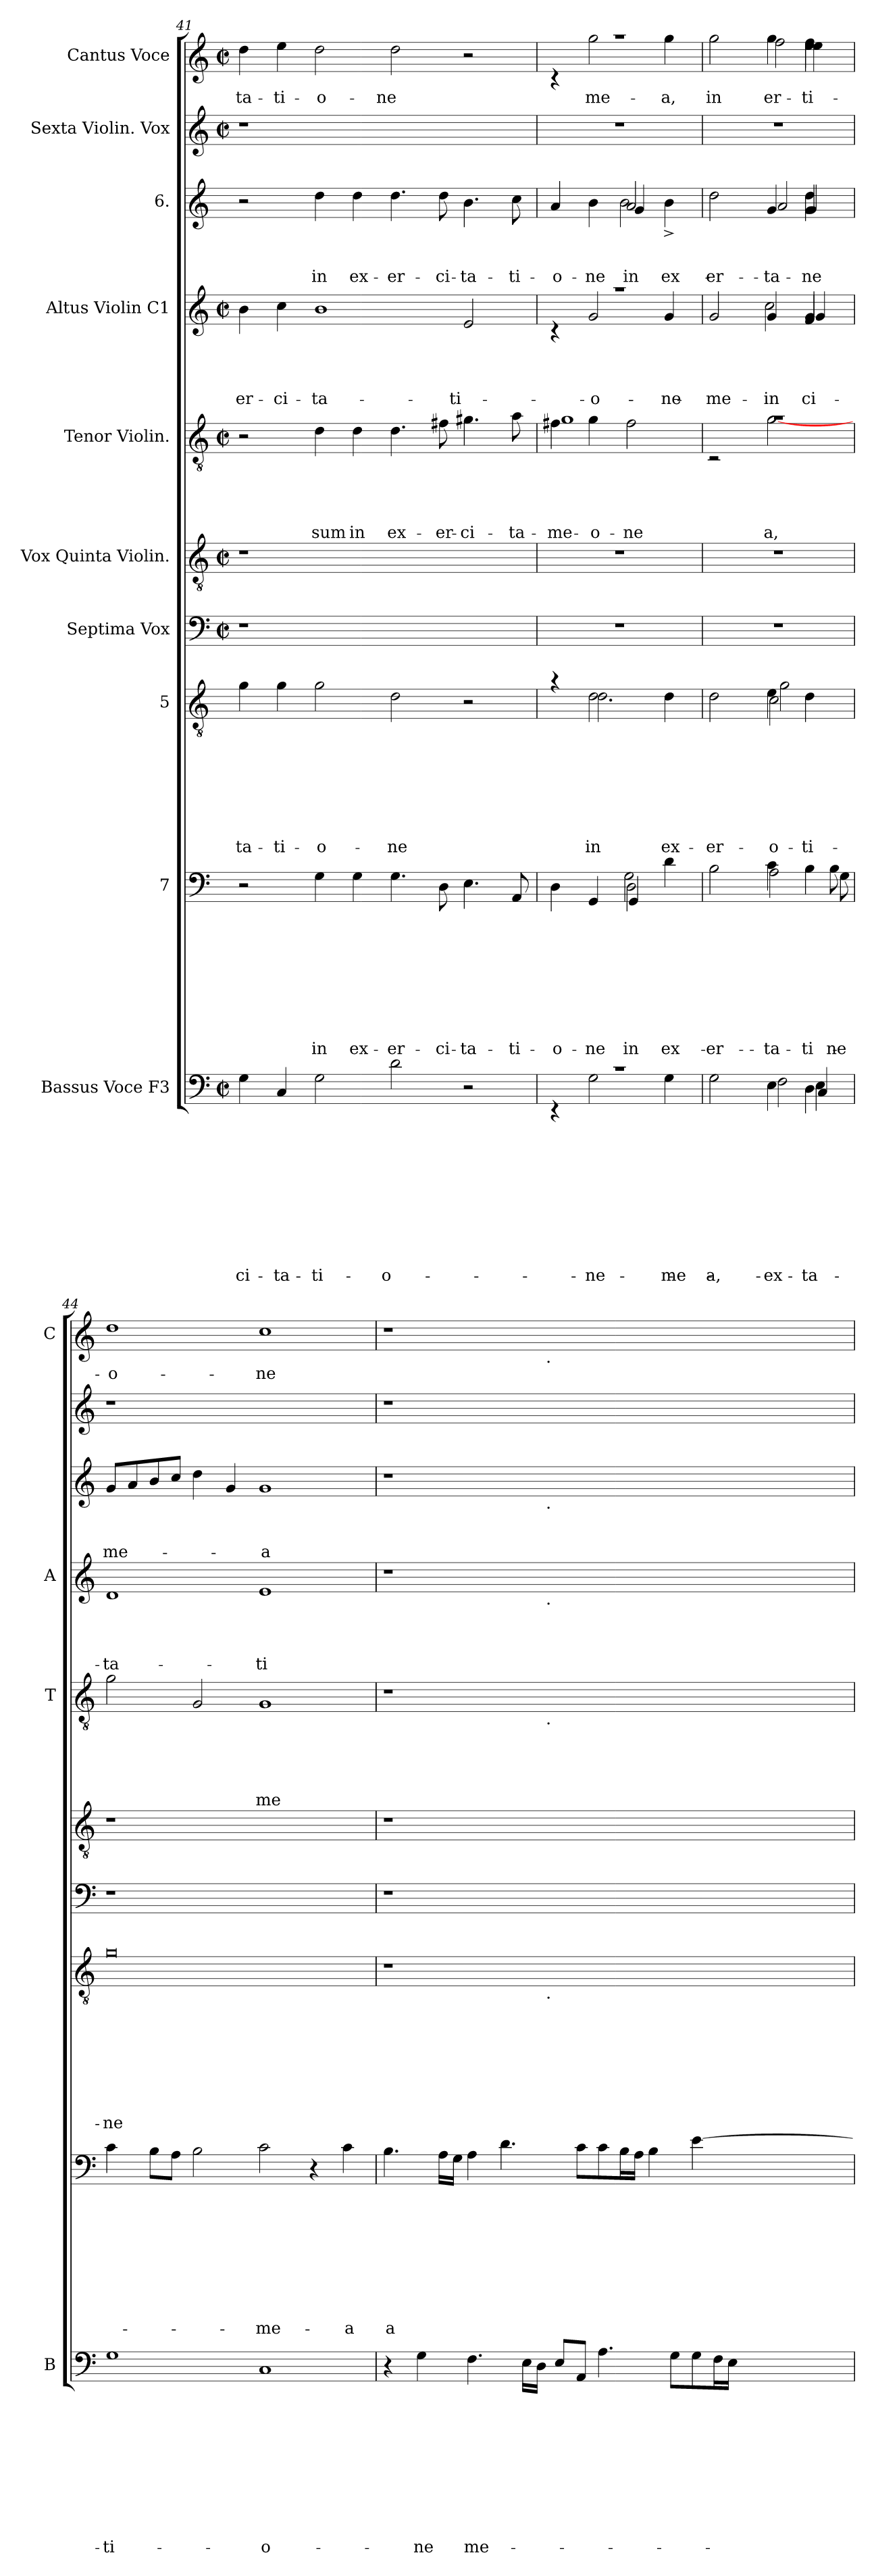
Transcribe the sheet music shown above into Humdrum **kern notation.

**kern	**text	**text	**text	**text	**text	**text	**text	**text	**text	**text	**kern	**text	**text	**text	**text	**text	**text	**text	**text	**text	**kern	**text	**text	**text	**text	**text	**text	**text	**text	**kern	**kern	**kern	**text	**text	**text	**text	**text	**kern	**text	**text	**text	**text	**kern	**text	**text	**text	**kern	**kern	**text
*part10	*part10	*part10	*part10	*part10	*part10	*part10	*part10	*part10	*part10	*part10	*part9	*part9	*part9	*part9	*part9	*part9	*part9	*part9	*part9	*part9	*part8	*part8	*part8	*part8	*part8	*part8	*part8	*part8	*part8	*part7	*part6	*part5	*part5	*part5	*part5	*part5	*part5	*part4	*part4	*part4	*part4	*part4	*part3	*part3	*part3	*part3	*part2	*part1	*part1
*staff10	*staff10	*staff10	*staff10	*staff10	*staff10	*staff10	*staff10	*staff10	*staff10	*staff10	*staff9	*staff9	*staff9	*staff9	*staff9	*staff9	*staff9	*staff9	*staff9	*staff9	*staff8	*staff8	*staff8	*staff8	*staff8	*staff8	*staff8	*staff8	*staff8	*staff7	*staff6	*staff5	*staff5	*staff5	*staff5	*staff5	*staff5	*staff4	*staff4	*staff4	*staff4	*staff4	*staff3	*staff3	*staff3	*staff3	*staff2	*staff1	*staff1
*I"Bassus Voce F3	*	*	*	*	*	*	*	*	*	*	*I"7	*	*	*	*	*	*	*	*	*	*I"5	*	*	*	*	*	*	*	*	*I"Septima Vox	*I"Vox Quinta Violin.	*I"Tenor Violin.	*	*	*	*	*	*I"Altus Violin C1	*	*	*	*	*I"6.	*	*	*	*I"Sexta Violin. Vox	*I"Cantus Voce	*
*I'B	*	*	*	*	*	*	*	*	*	*	*	*	*	*	*	*	*	*	*	*	*	*	*	*	*	*	*	*	*	*	*	*I'T	*	*	*	*	*	*I'A	*	*	*	*	*	*	*	*	*	*I'C	*
!!LO:LB:g=z
*clefF4	*	*	*	*	*	*	*	*	*	*	*clefF4	*	*	*	*	*	*	*	*	*	*clefGv2	*	*	*	*	*	*	*	*	*clefF4	*clefGv2	*clefGv2	*	*	*	*	*	*clefG2	*	*	*	*	*clefG2	*	*	*	*clefG2	*clefG2	*
*k[]	*	*	*	*	*	*	*	*	*	*	*k[]	*	*	*	*	*	*	*	*	*	*k[]	*	*	*	*	*	*	*	*	*k[]	*k[]	*k[]	*	*	*	*	*	*k[]	*	*	*	*	*k[]	*	*	*	*k[]	*k[]	*
*C:	*	*	*	*	*	*	*	*	*	*	*C:	*	*	*	*	*	*	*	*	*	*C:	*	*	*	*	*	*	*	*	*C:	*C:	*C:	*	*	*	*	*	*C:	*	*	*	*	*C:	*	*	*	*C:	*C:	*
*M2/2	*	*	*	*	*	*	*	*	*	*	*	*	*	*	*	*	*	*	*	*	*	*	*	*	*	*	*	*	*	*M2/2	*M2/2	*M2/2	*	*	*	*	*	*M2/2	*	*	*	*	*	*	*	*	*M2/2	*M2/2	*
*met(c|)	*	*	*	*	*	*	*	*	*	*	*	*	*	*	*	*	*	*	*	*	*	*	*	*	*	*	*	*	*	*met(c|)	*met(c|)	*met(c|)	*	*	*	*	*	*met(c|)	*	*	*	*	*	*	*	*	*met(c|)	*met(c|)	*
=41	=41	=41	=41	=41	=41	=41	=41	=41	=41	=41	=41	=41	=41	=41	=41	=41	=41	=41	=41	=41	=41	=41	=41	=41	=41	=41	=41	=41	=41	=41	=41	=41	=41	=41	=41	=41	=41	=41	=41	=41	=41	=41	=41	=41	=41	=41	=41	=41	=41
!	!	!	!	!	!	!	!	!	!	!LO:LY:b	!	!	!	!	!	!	!	!	!	!	!	!	!	!	!	!	!	!	!LO:LY:b	!	!	!	!	!	!	!	!	!	!	!	!	!LO:LY:b	!	!	!	!	!	!	!LO:LY:b
4G\	.	.	.	.	.	.	.	.	.	-ci-	2r	.	.	.	.	.	.	.	.	.	4g\	.	.	.	.	.	.	.	-ta-	1r	1r	2r	.	.	.	.	.	4b\	.	.	.	-er-	2r	.	.	.	1r	4dd\	-ta-
!	!	!	!	!	!	!	!	!	!	!LO:LY:b	!	!	!	!	!	!	!	!	!	!	!	!	!	!	!	!	!	!	!LO:LY:b	!	!	!	!	!	!	!	!	!	!	!	!	!LO:LY:b	!	!	!	!	!	!	!LO:LY:b
4C/	.	.	.	.	.	.	.	.	.	-ta-	.	.	.	.	.	.	.	.	.	.	4g\	.	.	.	.	.	.	.	-ti-	.	.	.	.	.	.	.	.	4cc\	.	.	.	-ci-	.	.	.	.	.	4ee\	-ti-
!	!	!	!	!	!	!	!	!	!	!LO:LY:b	!	!	!	!	!	!	!	!	!	!LO:LY:b	!	!	!	!	!	!	!	!	!LO:LY:b	!	!	!	!	!	!	!	!LO:LY:b	!	!	!	!	!LO:LY:b	!	!	!	!LO:LY:b	!	!	!LO:LY:b
2G\	.	.	.	.	.	.	.	.	.	-ti-	4G\	.	.	.	.	.	.	.	.	in	2g\	.	.	.	.	.	.	.	-o-	.	.	4d\	.	.	.	.	sum	1b	.	.	.	-ta-	4dd\	.	.	in	.	2dd\	-o-
!	!	!	!	!	!	!	!	!	!	!	!	!	!	!	!	!	!	!	!	!LO:LY:b	!	!	!	!	!	!	!	!	!	!	!	!	!	!	!	!	!LO:LY:b	!	!	!	!	!	!	!	!	!LO:LY:b	!	!	!
.	.	.	.	.	.	.	.	.	.	.	4G\	.	.	.	.	.	.	.	.	ex-	.	.	.	.	.	.	.	.	.	.	.	4d\	.	.	.	.	in	.	.	.	.	.	4dd\	.	.	ex-	.	.	.
!	!	!	!	!	!	!	!	!	!	!LO:LY:b	!	!	!	!	!	!	!	!	!	!LO:LY:b	!	!	!	!	!	!	!	!	!LO:LY:b	!	!	!	!	!	!	!	!LO:LY:b	!	!	!	!	!	!	!	!	!LO:LY:b	!	!	!LO:LY:b
2d\	.	.	.	.	.	.	.	.	.	-o-	4.G\	.	.	.	.	.	.	.	.	-er-	2d\	.	.	.	.	.	.	.	-ne	1ryy	1ryy	4.d\	.	.	.	.	ex-	.	.	.	.	.	4.dd\	.	.	-er-	1ryy	2dd\	-ne
!	!	!	!	!	!	!	!	!	!	!	!	!	!	!	!	!	!	!	!	!LO:LY:b	!	!	!	!	!	!	!	!	!	!	!	!	!	!	!	!	!LO:LY:b	!	!	!	!	!	!	!	!	!LO:LY:b	!	!	!
.	.	.	.	.	.	.	.	.	.	.	8D\	.	.	.	.	.	.	.	.	-ci-	.	.	.	.	.	.	.	.	.	.	.	8f#X\	.	.	.	.	-er-	.	.	.	.	.	8dd\	.	.	-ci-	.	.	.
!	!	!	!	!	!	!	!	!	!	!	!	!	!	!	!	!	!	!	!	!LO:LY:b	!	!	!	!	!	!	!	!	!	!	!	!	!	!	!	!	!LO:LY:b	!	!	!	!	!LO:LY:b	!	!	!	!LO:LY:b	!	!	!
2r	.	.	.	.	.	.	.	.	.	.	4.E\	.	.	.	.	.	.	.	.	-ta-	2r	.	.	.	.	.	.	.	.	.	.	4.g#X\	.	.	.	.	-ci-	2e/	.	.	.	-ti-	4.b\	.	.	-ta-	.	2r	.
!	!	!	!	!	!	!	!	!	!	!	!	!	!	!	!	!	!	!	!	!LO:LY:b	!	!	!	!	!	!	!	!	!	!	!	!	!	!	!	!	!LO:LY:b	!	!	!	!	!	!	!	!	!LO:LY:b	!	!	!
.	.	.	.	.	.	.	.	.	.	.	8AA/	.	.	.	.	.	.	.	.	-ti-	.	.	.	.	.	.	.	.	.	.	.	8a\	.	.	.	.	-ta-	.	.	.	.	.	8cc\	.	.	-ti-	.	.	.
=42	=42	=42	=42	=42	=42	=42	=42	=42	=42	=42	=42	=42	=42	=42	=42	=42	=42	=42	=42	=42	=42	=42	=42	=42	=42	=42	=42	=42	=42	=42	=42	=42	=42	=42	=42	=42	=42	=42	=42	=42	=42	=42	=42	=42	=42	=42	=42	=42	=42
*^	*	*	*	*	*	*	*	*	*	*	*	*	*	*	*	*	*	*	*	*	*	*	*	*	*	*	*	*	*	*	*	*	*	*	*	*	*	*	*	*	*	*	*	*	*	*	*	*	*
!	!	!	!	!	!	!	!	!	!	!	!	!	!	!	!	!	!	!	!	!	!LO:LY:b	!	!	!	!	!	!	!	!	!	!	!	!	!	!	!	!	!LO:LY:b	!	!	!	!	!	!	!	!	!	!	!	!
*	*	*	*	*	*	*	*	*	*	*	*	*^	*	*	*	*	*	*	*	*	*	*^	*	*	*	*	*	*	*	*	*	*	*^	*	*	*	*	*	*	*	*	*	*	*	*	*	*	*	*	*
*	*	*	*	*	*	*	*	*	*	*	*	*	*^	*	*	*	*	*	*	*	*	*	*	*^	*	*	*	*	*	*	*	*	*	*	*	*	*	*	*	*	*	*	*	*	*	*	*	*	*	*	*	*	*
!	!	!	!	!	!	!	!	!	!	!	!	!	!	!	!	!	!	!	!	!	!	!	!	!	!	!	!	!	!	!	!	!	!	!	!	!	!	!	!	!	!	!	!LO:LY:b:rj	!	!	!	!	!	!	!	!	!LO:LY:b	!	!	!
*	*	*	*	*	*	*	*	*	*	*	*	*	*	*	*	*	*	*	*	*	*	*	*	*	*	*	*	*	*	*	*	*	*	*	*	*	*	*	*	*	*	*	*	*^	*	*	*	*	*^	*	*	*	*	*^	*
*	*	*	*	*	*	*	*	*	*	*	*	*	*	*	*	*	*	*	*	*	*	*	*	*	*	*	*	*	*	*	*	*	*	*	*	*	*	*	*	*	*	*	*	*	*	*	*	*	*	*	*^	*	*	*	*	*	*	*
1rc	4rEE	.	.	.	.	.	.	.	.	.	.	4D\	2ryy	2ryy	.	.	.	.	.	.	.	.	-o-	4ra	4ryy	2.ryy	.	.	.	.	.	.	.	.	1r	1r	4f#X\	1g	.	.	.	.	me-	1raa	4rc	.	.	.	.	4a/	2ryy	2ryy	.	.	-o-	1r	1raa	4rc	.
!	!	!	!	!	!	!	!	!	!	!	!LO:LY:b	!	!	!	!	!	!	!	!	!	!	!	!LO:LY:b	!	!	!	!	!	!	!	!	!	!	!LO:LY:b	!	!	!	!	!	!	!	!	!	!	!	!	!	!	!	!	!	!	!	!	!	!	!	!	!
!	!	!	!	!	!	!	!	!	!	!	!	!	!	!	!	!	!	!	!	!	!	!	!	!	!	!	!	!	!	!	!	!	!	!LO:LY:b	!	!	!	!	!	!	!	!	!LO:LY:b	!	!	!	!	!	!LO:LY:b	!	!	!	!	!	!LO:LY:b	!	!	!	!LO:LY:b
.	2G\	.	.	.	.	.	.	.	.	.	-ne	4GG/	.	.	.	.	.	.	.	.	.	.	-ne	2d\	2.d\	.	.	.	.	.	.	.	.	in	.	.	4g\	.	.	.	.	.	-o-	.	2g/	.	.	.	-o-	4b\	.	.	.	.	-ne	.	.	2gg\	me-
!	!	!	!	!	!	!	!	!	!	!	!	!	!	!	!	!	!	!	!	!	!	!	!LO:LY:b	!	!	!	!	!	!	!	!	!	!	!	!	!	!	!	!	!	!	!	!	!	!	!	!	!	!	!	!	!	!	!	!	!	!	!	!
!	!	!	!	!	!	!	!	!	!	!	!	!	!	!	!	!	!	!	!	!	!	!	!LO:LY:b	!	!	!	!	!	!	!	!	!	!	!	!	!	!	!	!	!	!	!	!	!	!	!	!	!	!	!	!	!	!	!	!	!	!	!	!
!	!	!	!	!	!	!	!	!	!	!	!	!	!	!	!	!	!	!	!	!	!	!	!LO:LY:b	!	!	!	!	!	!	!	!	!	!	!	!	!	!	!	!	!	!	!	!LO:LY:b	!	!	!	!	!	!	!	!	!	!	!	!LO:LY:b	!	!	!	!
!	!	!	!	!	!	!	!	!	!	!	!	!	!	!	!	!	!	!	!	!	!	!	!	!	!	!	!	!	!	!	!	!	!	!	!	!	!	!	!	!	!	!	!	!	!	!	!	!	!	!	!	!	!	!	!LO:LY:b	!	!	!	!
!	!	!	!	!	!	!	!	!	!	!	!	!	!	!	!	!	!	!	!	!	!	!	!	!	!	!	!	!	!	!	!	!	!	!	!	!	!	!	!	!	!	!	!	!	!	!	!	!	!	!	!	!	!	!	!LO:LY:b	!	!	!	!
.	.	.	.	.	.	.	.	.	.	.	.	2D\	4GG/	2G\	.	.	.	.	.	.	.	.	-in	.	.	.	.	.	.	.	.	.	.	.	.	.	2f#\	.	.	.	.	.	-ne	.	.	.	.	.	.	2a/	4g/	2b\	.	.	-in	.	.	.	.
!	!	!	!	!	!	!	!	!	!	!	!LO:LY:b	!	!	!	!	!	!	!	!	!	!	!	!LO:LY:b	!	!	!	!	!	!	!	!	!	!	!LO:LY:b	!	!	!	!	!	!	!	!	!	!	!	!	!	!	!	!	!	!	!	!	!	!	!	!	!
!	!	!	!	!	!	!	!	!	!	!	!	!	!	!	!	!	!	!	!	!	!	!	!	!	!	!	!	!	!	!	!	!	!	!LO:LY:b	!	!	!	!	!	!	!	!	!	!	!	!	!	!	!LO:LY:b	!	!	!	!	!	!LO:LY:b	!	!	!	!LO:LY:b
.	4G\	.	.	.	.	.	.	.	.	.	me-	.	4d\	.	.	.	.	.	.	.	.	.	ex-	4d\	.	4d\	.	.	.	.	.	.	.	ex-	.	.	.	.	.	.	.	.	.	.	4g/	.	.	.	-ne	.	4b^<\	.	.	.	ex-	.	.	4gg\	-a,
*	*	*	*	*	*	*	*	*	*	*	*	*	*v	*v	*	*	*	*	*	*	*	*	*	*	*	*	*	*	*	*	*	*	*	*	*	*	*	*	*	*	*	*	*	*	*	*	*	*	*	*	*v	*v	*	*	*	*	*	*	*
=43	=43	=43	=43	=43	=43	=43	=43	=43	=43	=43	=43	=43	=43	=43	=43	=43	=43	=43	=43	=43	=43	=43	=43	=43	=43	=43	=43	=43	=43	=43	=43	=43	=43	=43	=43	=43	=43	=43	=43	=43	=43	=43	=43	=43	=43	=43	=43	=43	=43	=43	=43	=43	=43	=43	=43	=43	=43
!	!	!	!	!	!	!	!	!	!	!	!LO:LY:b	!	!	!	!	!	!	!	!	!	!	!LO:LY:b	!	!	!	!	!	!	!	!	!	!	!LO:LY:b	!	!	!	!	!	!	!	!	!	!	!	!	!	!	!LO:LY:b	!	!	!	!	!LO:LY:b	!	!	!	!LO:LY:b
*^	*^	*	*	*	*	*	*	*	*	*	*	*^	*^	*	*	*	*	*	*	*	*	*	*	*	*	*	*	*	*	*	*	*	*	*	*	*	*	*	*	*	*	*	*^	*^	*	*	*	*	*^	*^	*	*	*	*	*^	*^	*
2G\	2ryy	2.ryy	2.ryy	.	.	.	.	.	.	.	.	.	-a,	2B\	2ryy	2..ryy	2..ryy	.	.	.	.	.	.	.	.	er-	2d\	2ryy	2ryy	.	.	.	.	.	.	.	-er-	1r	1r	1ra	2rC	.	.	.	.	.	2g/	2ryy	2.ryy	2.ryy	.	.	.	me-	2dd\	2ryy	2.ryy	2.ryy	.	.	er-	1r	2gg\	2ryy	2.ryy	2.ryy	in
!	!	!	!	!	!	!	!	!	!	!	!	!	!LO:LY:b	!	!	!	!	!	!	!	!	!	!	!	!	!	!	!	!	!	!	!	!	!	!	!	!	!	!	!	!	!	!	!	!	!	!	!	!	!	!	!	!	!	!	!	!	!	!	!	!	!	!	!	!	!	!
!	!	!	!	!	!	!	!	!	!	!	!	!	!LO:LY:b	!	!	!	!	!	!	!	!	!	!	!	!	!LO:LY:b	!	!	!	!	!	!	!	!	!	!	!	!	!	!	!	!	!	!	!	!	!	!	!	!	!	!	!	!	!	!	!	!	!	!	!	!	!	!	!	!	!
!	!	!	!	!	!	!	!	!	!	!	!	!	!	!	!	!	!	!	!	!	!	!	!	!	!	!LO:LY:b	!	!	!	!	!	!	!	!	!	!	!LO:LY:b	!	!	!	!	!	!	!	!	!	!	!	!	!	!	!	!	!	!	!	!	!	!	!	!	!	!	!	!	!	!
!	!	!	!	!	!	!	!	!	!	!	!	!	!	!	!	!	!	!	!	!	!	!	!	!	!	!	!	!	!	!	!	!	!	!	!	!	!LO:LY:b	!	!	!	!	!	!	!	!	!	!	!	!	!	!	!	!	!	!	!	!	!	!	!	!	!	!	!	!	!	!
!	!	!	!	!	!	!	!	!	!	!	!	!	!	!	!	!	!	!	!	!	!	!	!	!	!	!	!	!	!	!	!	!	!	!	!	!	!LO:LY:b	!	!	!	!	!	!	!	!	!LO:LY:b	!	!	!	!	!	!	!	!LO:LY:b	!	!	!	!	!	!	!	!	!	!	!	!	!
!	!	!	!	!	!	!	!	!	!	!	!	!	!	!	!	!	!	!	!	!	!	!	!	!	!	!	!	!	!	!	!	!	!	!	!	!	!	!	!	!	!	!	!	!	!	!	!	!	!	!	!	!	!	!LO:LY:b	!	!	!	!	!	!	!LO:LY:b	!	!	!	!	!	!
!	!	!	!	!	!	!	!	!	!	!	!	!	!	!	!	!	!	!	!	!	!	!	!	!	!	!	!	!	!	!	!	!	!	!	!	!	!	!	!	!	!	!	!	!	!	!	!	!	!	!	!	!	!	!	!	!	!	!	!	!	!LO:LY:b	!	!	!	!	!	!LO:LY:b
!	!	!	!	!	!	!	!	!	!	!	!	!	!	!	!	!	!	!	!	!	!	!	!	!	!	!	!	!	!	!	!	!	!	!	!	!	!	!	!	!	!	!	!	!	!	!	!	!	!	!	!	!	!	!	!	!	!	!	!	!	!	!	!	!	!	!	!LO:LY:b
4E\	2F\	.	.	.	.	.	.	.	.	.	.	.	-ex-	4c\	2A\	.	.	.	.	.	.	.	.	.	.	-ta-	4e\	2c\	2g\	.	.	.	.	.	.	.	-o-	.	.	.	[>2g\	.	.	.	.	-a,	4g/	2cc\	.	.	.	.	.	-in	4g/	2a/	.	.	.	.	-ta-	.	4gg\	2ff\	.	.	-er-
!	!	!	!	!	!	!	!	!	!	!	!	!	!LO:LY:b	!	!	!	!	!	!	!	!	!	!	!	!	!	!	!	!	!	!	!	!	!	!	!	!	!	!	!	!	!	!	!	!	!	!	!	!	!	!	!	!	!	!	!	!	!	!	!	!	!	!	!	!	!	!
!	!	!	!	!	!	!	!	!	!	!	!	!	!LO:LY:b	!	!	!	!	!	!	!	!	!	!	!	!	!	!	!	!	!	!	!	!	!	!	!	!	!	!	!	!	!	!	!	!	!	!	!	!	!	!	!	!	!	!	!	!	!	!	!	!	!	!	!	!	!	!
!	!	!	!	!	!	!	!	!	!	!	!	!	!LO:LY:b	!	!	!	!	!	!	!	!	!	!	!	!	!LO:LY:b	!	!	!	!	!	!	!	!	!	!	!LO:LY:b	!	!	!	!	!	!	!	!	!	!	!	!	!	!	!	!	!LO:LY:b	!	!	!	!	!	!	!	!	!	!	!	!	!
!	!	!	!	!	!	!	!	!	!	!	!	!	!	!	!	!	!	!	!	!	!	!	!	!	!	!	!	!	!	!	!	!	!	!	!	!	!	!	!	!	!	!	!	!	!	!	!	!	!	!	!	!	!	!LO:LY:b	!	!	!	!	!	!	!	!	!	!	!	!	!
!	!	!	!	!	!	!	!	!	!	!	!	!	!	!	!	!	!	!	!	!	!	!	!	!	!	!	!	!	!	!	!	!	!	!	!	!	!	!	!	!	!	!	!	!	!	!	!	!	!	!	!	!	!	!LO:LY:b	!	!	!	!	!	!	!LO:LY:b	!	!	!	!	!	!
!	!	!	!	!	!	!	!	!	!	!	!	!	!	!	!	!	!	!	!	!	!	!	!	!	!	!	!	!	!	!	!	!	!	!	!	!	!	!	!	!	!	!	!	!	!	!	!	!	!	!	!	!	!	!	!	!	!	!	!	!	!LO:LY:b	!	!	!	!	!	!
!	!	!	!	!	!	!	!	!	!	!	!	!	!	!	!	!	!	!	!	!	!	!	!	!	!	!	!	!	!	!	!	!	!	!	!	!	!	!	!	!	!	!	!	!	!	!	!	!	!	!	!	!	!	!	!	!	!	!	!	!	!LO:LY:b	!	!	!	!	!	!LO:LY:b
!	!	!	!	!	!	!	!	!	!	!	!	!	!	!	!	!	!	!	!	!	!	!	!	!	!	!	!	!	!	!	!	!	!	!	!	!	!	!	!	!	!	!	!	!	!	!	!	!	!	!	!	!	!	!	!	!	!	!	!	!	!	!	!	!	!	!	!LO:LY:b
!	!	!	!	!	!	!	!	!	!	!	!	!	!	!	!	!	!	!	!	!	!	!	!	!	!	!	!	!	!	!	!	!	!	!	!	!	!	!	!	!	!	!	!	!	!	!	!	!	!	!	!	!	!	!	!	!	!	!	!	!	!	!	!	!	!	!	!LO:LY:b
4D\	.	4E\	4C/	.	.	.	.	.	.	.	.	.	-ta-	4B\	.	.	.	.	.	.	.	.	.	.	.	-ti-	4d\	.	.	.	.	.	.	.	.	.	-ti-	.	.	.	.	.	.	.	.	.	4f/	.	4g/	4g/	.	.	.	-ci-	4dd\	.	4g/	4g/	.	.	-ne	.	4ff\	.	4ee\	4ee\	-ti-
!	!	!	!	!	!	!	!	!	!	!	!	!	!	!	!	!	!	!	!	!	!	!	!	!	!	!LO:LY:b	!	!	!	!	!	!	!	!	!	!	!	!	!	!	!	!	!	!	!	!	!	!	!	!	!	!	!	!	!	!	!	!	!	!	!	!	!	!	!	!	!
!	!	!	!	!	!	!	!	!	!	!	!	!	!	!	!	!	!	!	!	!	!	!	!	!	!	!LO:LY:b:rj	!	!	!	!	!	!	!	!	!	!	!	!	!	!	!	!	!	!	!	!	!	!	!	!	!	!	!	!	!	!	!	!	!	!	!	!	!	!	!	!	!
.	.	.	.	.	.	.	.	.	.	.	.	.	.	.	.	8B\	8G\	.	.	.	.	.	.	.	.	-ne	.	.	.	.	.	.	.	.	.	.	.	.	.	.	.	.	.	.	.	.	.	.	.	.	.	.	.	.	.	.	.	.	.	.	.	.	.	.	.	.	.
*	*	*	*	*	*	*	*	*	*	*	*	*	*	*	*	*	*	*	*	*	*	*	*	*	*	*	*	*	*	*	*	*	*	*	*	*	*	*	*	*v	*v	*	*	*	*	*	*	*	*	*	*	*	*	*	*v	*v	*v	*v	*	*	*	*	*v	*v	*v	*v	*
*v	*v	*v	*v	*	*	*	*	*	*	*	*	*	*	*	*	*	*	*	*	*	*	*	*	*	*	*	*v	*v	*v	*	*	*	*	*	*	*	*	*	*	*	*	*	*	*	*	*v	*v	*v	*v	*	*	*	*	*	*	*	*	*	*	*
=44	=44	=44	=44	=44	=44	=44	=44	=44	=44	=44	=44	=44	=44	=44	=44	=44	=44	=44	=44	=44	=44	=44	=44	=44	=44	=44	=44	=44	=44	=44	=44	=44	=44	=44	=44	=44	=44	=44	=44	=44	=44	=44	=44	=44	=44	=44	=44	=44	=44	=44	=44	=44
!	!	!	!	!	!	!	!	!	!	!LO:LY:b	!	!	!	!	!	!	!	!	!	!	!	!	!	!	!	!	!	!	!	!	!	!LO:LY:b:rj	!	!	!	!	!	!	!	!	!	!	!	!	!LO:LY:b	!	!	!	!LO:LY:b	!	!	!LO:LY:b
*	*	*	*	*	*	*	*	*	*	*	*v	*v	*v	*v	*	*	*	*	*	*	*	*	*	*	*	*	*	*	*	*	*	*	*	*	*	*	*	*	*	*	*	*	*	*	*	*	*	*	*	*	*	*
1G	.	.	.	.	.	.	.	.	.	-ti-	4c\	.	.	.	.	.	.	.	.	.	0g	.	.	.	.	.	.	.	-ne	1r	1r	2g\	.	.	.	.	.	1d	.	.	.	-ta-	8g/L	.	.	me-	1r	1dd	-o-
.	.	.	.	.	.	.	.	.	.	.	.	.	.	.	.	.	.	.	.	.	.	.	.	.	.	.	.	.	.	.	.	.	.	.	.	.	.	.	.	.	.	.	8a/	.	.	.	.	.	.
.	.	.	.	.	.	.	.	.	.	.	8B\L	.	.	.	.	.	.	.	.	.	.	.	.	.	.	.	.	.	.	.	.	.	.	.	.	.	.	.	.	.	.	.	8b/	.	.	.	.	.	.
.	.	.	.	.	.	.	.	.	.	.	8A\J	.	.	.	.	.	.	.	.	.	.	.	.	.	.	.	.	.	.	.	.	.	.	.	.	.	.	.	.	.	.	.	8cc/J	.	.	.	.	.	.
.	.	.	.	.	.	.	.	.	.	.	2B\	.	.	.	.	.	.	.	.	.	.	.	.	.	.	.	.	.	.	.	.	2G/	.	.	.	.	.	.	.	.	.	.	4dd\	.	.	.	.	.	.
.	.	.	.	.	.	.	.	.	.	.	.	.	.	.	.	.	.	.	.	.	.	.	.	.	.	.	.	.	.	.	.	.	.	.	.	.	.	.	.	.	.	.	4g/	.	.	.	.	.	.
!	!	!	!	!	!	!	!	!	!	!LO:LY:b:rj	!	!	!	!	!	!	!	!	!	!LO:LY:b	!	!	!	!	!	!	!	!	!	!	!	!	!	!	!	!	!LO:LY:b:rj	!	!	!	!	!LO:LY:b:rj	!	!	!	!LO:LY:b:rj	!	!	!LO:LY:b:rj
1C	.	.	.	.	.	.	.	.	.	-o-	2c\	.	.	.	.	.	.	.	.	me-	.	.	.	.	.	.	.	.	.	1ryy	1ryy	1G	.	.	.	.	me-	1e	.	.	.	-ti-	1g	.	.	-a	1ryy	1cc	-ne
.	.	.	.	.	.	.	.	.	.	.	4r	.	.	.	.	.	.	.	.	.	.	.	.	.	.	.	.	.	.	.	.	.	.	.	.	.	.	.	.	.	.	.	.	.	.	.	.	.	.
!	!	!	!	!	!	!	!	!	!	!	!	!	!	!	!	!	!	!	!	!LO:LY:b	!	!	!	!	!	!	!	!	!	!	!	!	!	!	!	!	!	!	!	!	!	!	!	!	!	!	!	!	!
.	.	.	.	.	.	.	.	.	.	.	4c\	.	.	.	.	.	.	.	.	-a	.	.	.	.	.	.	.	.	.	.	.	.	.	.	.	.	.	.	.	.	.	.	.	.	.	.	.	.	.
!!LO:PB:g=z
=45	=45	=45	=45	=45	=45	=45	=45	=45	=45	=45	=45	=45	=45	=45	=45	=45	=45	=45	=45	=45	=45	=45	=45	=45	=45	=45	=45	=45	=45	=45	=45	=45	=45	=45	=45	=45	=45	=45	=45	=45	=45	=45	=45	=45	=45	=45	=45	=45	=45
!	!	!	!	!	!	!	!	!	!	!	!	!	!	!	!	!	!	!	!	!LO:LY:b	!	!	!	!	!	!	!	!	!	!	!	!	!	!	!	!	!	!	!	!	!	!	!	!	!	!	!	!	!
*	*	*	*	*	*	*	*	*	*	*	*	*	*	*	*	*	*	*	*	*	*^	*	*	*	*	*	*	*	*	*	*	*^	*	*	*	*	*	*^	*	*	*	*	*^	*	*	*	*	*^	*
4r	.	.	.	.	.	.	.	.	.	.	4.B\	.	.	.	.	.	.	.	.	a	1r	2ryy	.	.	.	.	.	.	.	.	1r	1r	1r	2ryy	.	.	.	.	.	1r	2ryy	.	.	.	.	1r	2ryy	.	.	.	1r	1r	2ryy	.
!	!	!	!	!	!	!	!	!	!	!LO:LY:b	!	!	!	!	!	!	!	!	!	!	!	!	!	!	!	!	!	!	!	!	!	!	!	!	!	!	!	!	!	!	!	!	!	!	!	!	!	!	!	!	!	!	!	!
4G\	.	.	.	.	.	.	.	.	.	-ne	.	.	.	.	.	.	.	.	.	.	.	.	.	.	.	.	.	.	.	.	.	.	.	.	.	.	.	.	.	.	.	.	.	.	.	.	.	.	.	.	.	.	.	.
.	.	.	.	.	.	.	.	.	.	.	16A\LL	.	.	.	.	.	.	.	.	.	.	.	.	.	.	.	.	.	.	.	.	.	.	.	.	.	.	.	.	.	.	.	.	.	.	.	.	.	.	.	.	.	.	.
.	.	.	.	.	.	.	.	.	.	.	16G\JJ	.	.	.	.	.	.	.	.	.	.	.	.	.	.	.	.	.	.	.	.	.	.	.	.	.	.	.	.	.	.	.	.	.	.	.	.	.	.	.	.	.	.	.
!	!	!	!	!	!	!	!	!	!	!LO:LY:b	!	!	!	!	!	!	!	!	!	!	!	!	!	!	!	!	!	!	!	!	!	!	!	!	!	!	!	!	!	!	!	!	!	!	!	!	!	!	!	!	!	!	!	!
4.F\	.	.	.	.	.	.	.	.	.	me-	4A\	.	.	.	.	.	.	.	.	.	.	4...ryy	.	.	.	.	.	.	.	.	.	.	.	4...ryy	.	.	.	.	.	.	4...ryy	.	.	.	.	.	4...ryy	.	.	.	.	.	4...ryy	.
.	.	.	.	.	.	.	.	.	.	.	4.d\	.	.	.	.	.	.	.	.	.	.	.	.	.	.	.	.	.	.	.	.	.	.	.	.	.	.	.	.	.	.	.	.	.	.	.	.	.	.	.	.	.	.	.
16E\LL	.	.	.	.	.	.	.	.	.	.	.	.	.	.	.	.	.	.	.	.	.	.	.	.	.	.	.	.	.	.	.	.	.	.	.	.	.	.	.	.	.	.	.	.	.	.	.	.	.	.	.	.	.	.
16D\JJ	.	.	.	.	.	.	.	.	.	.	.	.	.	.	.	.	.	.	.	.	.	.	.	.	.	.	.	.	.	.	.	.	.	.	.	.	.	.	.	.	.	.	.	.	.	.	.	.	.	.	.	.	.	.
!	!	!	!	!	!	!	!	!	!	!	!	!	!	!	!	!	!	!	!	!	!	!	!	!	!	!	!	!	!	!	!	!	!	!	!	!	!	!	!	!	!	!	!	!	!	!	!	!	!	!	!	!	!LO:TX:b:t=.	!
!	!	!	!	!	!	!	!	!	!	!	!	!	!	!	!	!	!	!	!	!	!	!	!	!	!	!	!	!	!	!	!	!	!	!	!	!	!	!	!	!	!	!	!	!	!	!	!LO:TX:b:t=.	!	!	!	!	!	!	!
!	!	!	!	!	!	!	!	!	!	!	!	!	!	!	!	!	!	!	!	!	!	!	!	!	!	!	!	!	!	!	!	!	!	!	!	!	!	!	!	!	!LO:TX:b:t=.	!	!	!	!	!	!	!	!	!	!	!	!	!
!	!	!	!	!	!	!	!	!	!	!	!	!	!	!	!	!	!	!	!	!	!	!	!	!	!	!	!	!	!	!	!	!	!	!LO:TX:b:t=.	!	!	!	!	!	!	!	!	!	!	!	!	!	!	!	!	!	!	!	!
!	!	!	!	!	!	!	!	!	!	!	!	!	!	!	!	!	!	!	!	!	!	!LO:TX:b:t=.	!	!	!	!	!	!	!	!	!	!	!	!	!	!	!	!	!	!	!	!	!	!	!	!	!	!	!	!	!	!	!	!
.	.	.	.	.	.	.	.	.	.	.	.	.	.	.	.	.	.	.	.	.	.	1ryy	.	.	.	.	.	.	.	.	.	.	.	1ryy	.	.	.	.	.	.	1ryy	.	.	.	.	.	1ryy	.	.	.	.	.	1ryy	.
8E/L	.	.	.	.	.	.	.	.	.	.	.	.	.	.	.	.	.	.	.	.	1ryy	.	.	.	.	.	.	.	.	.	1ryy	1ryy	1ryy	.	.	.	.	.	.	1ryy	.	.	.	.	.	1ryy	.	.	.	.	1ryy	1ryy	.	.
8AA/J	.	.	.	.	.	.	.	.	.	.	8c\L	.	.	.	.	.	.	.	.	.	.	.	.	.	.	.	.	.	.	.	.	.	.	.	.	.	.	.	.	.	.	.	.	.	.	.	.	.	.	.	.	.	.	.
4.A\	.	.	.	.	.	.	.	.	.	.	8c\	.	.	.	.	.	.	.	.	.	.	.	.	.	.	.	.	.	.	.	.	.	.	.	.	.	.	.	.	.	.	.	.	.	.	.	.	.	.	.	.	.	.	.
.	.	.	.	.	.	.	.	.	.	.	16B\L	.	.	.	.	.	.	.	.	.	.	.	.	.	.	.	.	.	.	.	.	.	.	.	.	.	.	.	.	.	.	.	.	.	.	.	.	.	.	.	.	.	.	.
.	.	.	.	.	.	.	.	.	.	.	16A\JJ	.	.	.	.	.	.	.	.	.	.	.	.	.	.	.	.	.	.	.	.	.	.	.	.	.	.	.	.	.	.	.	.	.	.	.	.	.	.	.	.	.	.	.
.	.	.	.	.	.	.	.	.	.	.	4B\	.	.	.	.	.	.	.	.	.	.	.	.	.	.	.	.	.	.	.	.	.	.	.	.	.	.	.	.	.	.	.	.	.	.	.	.	.	.	.	.	.	.	.
8G\L	.	.	.	.	.	.	.	.	.	.	.	.	.	.	.	.	.	.	.	.	.	.	.	.	.	.	.	.	.	.	.	.	.	.	.	.	.	.	.	.	.	.	.	.	.	.	.	.	.	.	.	.	.	.
8G\	.	.	.	.	.	.	.	.	.	.	[>4e\	.	.	.	.	.	.	.	.	.	.	.	.	.	.	.	.	.	.	.	.	.	.	.	.	.	.	.	.	.	.	.	.	.	.	.	.	.	.	.	.	.	.	.
16F\L	.	.	.	.	.	.	.	.	.	.	.	.	.	.	.	.	.	.	.	.	.	.	.	.	.	.	.	.	.	.	.	.	.	.	.	.	.	.	.	.	.	.	.	.	.	.	.	.	.	.	.	.	.	.
16E\JJ	.	.	.	.	.	.	.	.	.	.	.	.	.	.	.	.	.	.	.	.	.	.	.	.	.	.	.	.	.	.	.	.	.	.	.	.	.	.	.	.	.	.	.	.	.	.	.	.	.	.	.	.	.	.
.	.	.	.	.	.	.	.	.	.	.	.	.	.	.	.	.	.	.	.	.	.	32ryy	.	.	.	.	.	.	.	.	.	.	.	32ryy	.	.	.	.	.	.	32ryy	.	.	.	.	.	32ryy	.	.	.	.	.	32ryy	.
*	*	*	*	*	*	*	*	*	*	*	*	*	*	*	*	*	*	*	*	*	*	*	*	*	*	*	*	*	*	*	*	*	*v	*v	*	*	*	*	*	*	*	*	*	*	*	*v	*v	*	*	*	*	*v	*v	*
*	*	*	*	*	*	*	*	*	*	*	*	*	*	*	*	*	*	*	*	*	*v	*v	*	*	*	*	*	*	*	*	*	*	*	*	*	*	*	*	*v	*v	*	*	*	*	*	*	*	*	*	*	*
=	=	=	=	=	=	=	=	=	=	=	=	=	=	=	=	=	=	=	=	=	=	=	=	=	=	=	=	=	=	=	=	=	=	=	=	=	=	=	=	=	=	=	=	=	=	=	=	=	=
*-	*-	*-	*-	*-	*-	*-	*-	*-	*-	*-	*-	*-	*-	*-	*-	*-	*-	*-	*-	*-	*-	*-	*-	*-	*-	*-	*-	*-	*-	*-	*-	*-	*-	*-	*-	*-	*-	*-	*-	*-	*-	*-	*-	*-	*-	*-	*-	*-	*-
